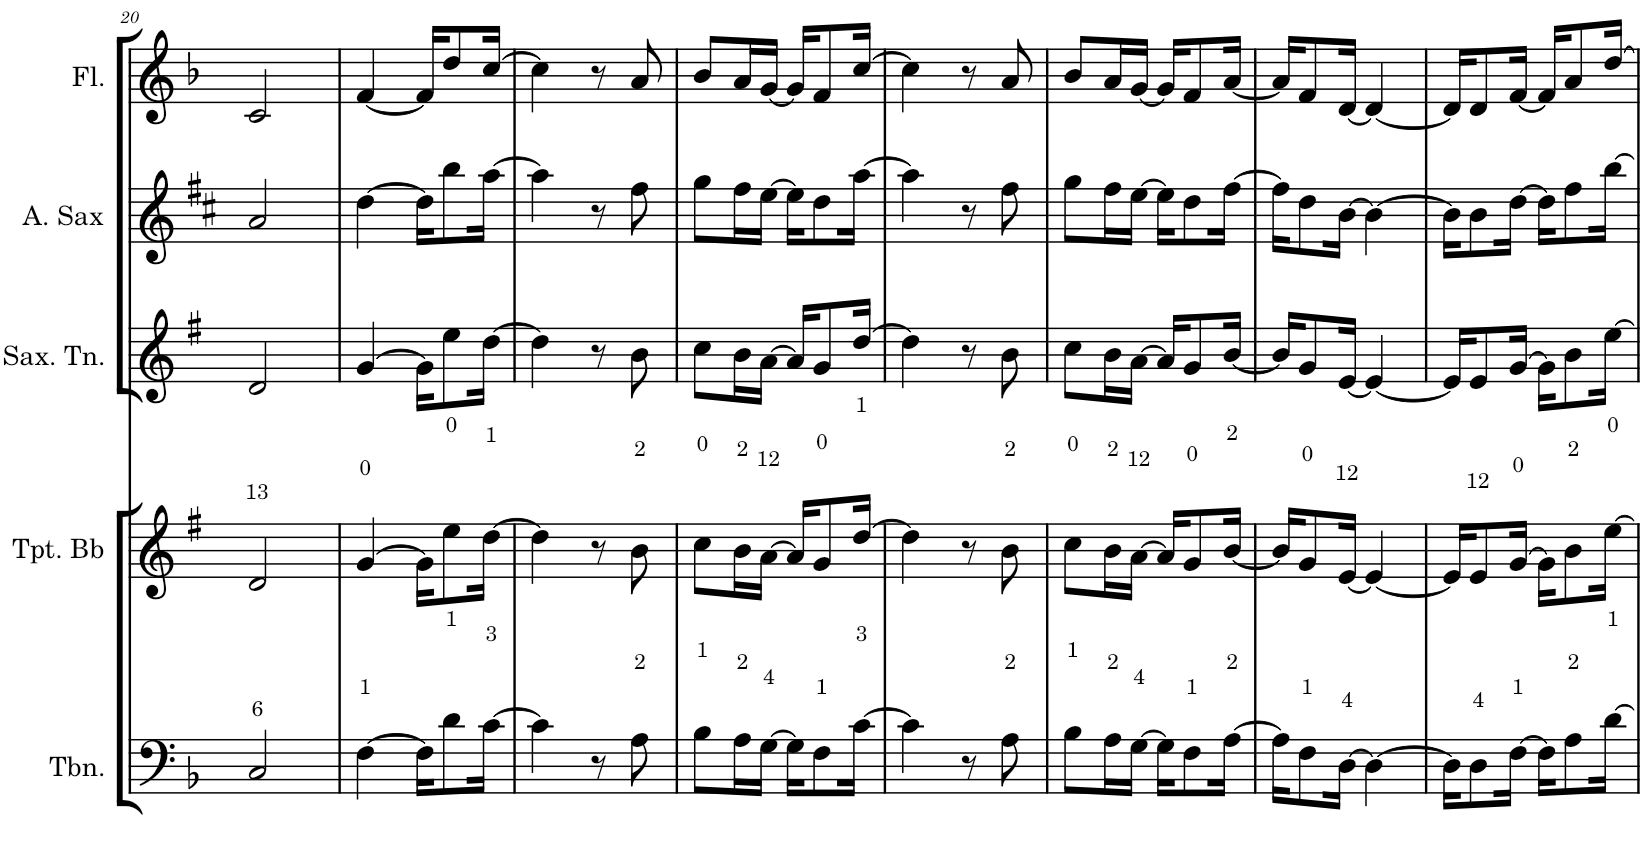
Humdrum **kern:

**kern	**kern	**kern	**kern	**kern
*part5	*part4	*part3	*part2	*part1
*staff5	*staff4	*staff3	*staff2	*staff1
*I"Trombone	*I"Trompete Bb	*I"Saxofone Tenor	*I"Saxofone Alto	*I"Flauta Transversal
*I'Tbn.	*I'Tpt. Bb	*I'Sax. Tn.	*	*I'Fl.
!!LO:PB:g=z
*clefF4	*clefG2	*clefG2	*clefG2	*clefG2
*	*Trd1c2	*Trd8c14	*Trd5c9	*
*k[b-]	*k[f#]	*k[f#]	*k[f#c#]	*k[b-]
*M2/4	*M2/4	*M2/4	*M2/4	*M2/4
=20	=20	=20	=20	=20
2C/	2d/	2d/	2a/	2c/
=21	=21	=21	=21	=21
[4F\	[4g/	[4g/	[4dd\	[4f/
16F\KL]	16g\KL]	16g\KL]	16dd\KL]	16f/KL]
8d\	8ee\	8ee\	8bb\	8dd/
[16c\Jk	[16dd\Jk	[16dd\Jk	[16aa\Jk	[16cc/Jk
=22	=22	=22	=22	=22
4c\]	4dd\]	4dd\]	4aa\]	4cc\]
8r	8r	8r	8r	8r
8A\	8b\	8b\	8ff#\	8a/
=23	=23	=23	=23	=23
8B-\L	8cc\L	8cc\L	8gg\L	8b-/L
16A\L	16b\L	16b\L	16ff#\L	16a/L
[16G\JJ	[16a\JJ	[16a\JJ	[16ee\JJ	[16g/JJ
16G\KL]	16a/KL]	16a/KL]	16ee\KL]	16g/KL]
8F\	8g/	8g/	8dd\	8f/
[16c\Jk	[16dd/Jk	[16dd/Jk	[16aa\Jk	[16cc/Jk
=24	=24	=24	=24	=24
4c\]	4dd\]	4dd\]	4aa\]	4cc\]
8r	8r	8r	8r	8r
8A\	8b\	8b\	8ff#\	8a/
=25	=25	=25	=25	=25
8B-\L	8cc\L	8cc\L	8gg\L	8b-/L
16A\L	16b\L	16b\L	16ff#\L	16a/L
[16G\JJ	[16a\JJ	[16a\JJ	[16ee\JJ	[16g/JJ
16G\KL]	16a/KL]	16a/KL]	16ee\KL]	16g/KL]
8F\	8g/	8g/	8dd\	8f/
[16A\Jk	[16b/Jk	[16b/Jk	[16ff#\Jk	[16a/Jk
=26	=26	=26	=26	=26
16A\KL]	16b/KL]	16b/KL]	16ff#\KL]	16a/KL]
8F\	8g/	8g/	8dd\	8f/
[16D\Jk	[16e/Jk	[16e/Jk	[16b\Jk	[16d/Jk
4D\_	4e/_	4e/_	4b\_	4d/_
=27	=27	=27	=27	=27
16D\KL]	16e/KL]	16e/KL]	16b\KL]	16d/KL]
8D\	8e/	8e/	8b\	8d/
[16F\Jk	[16g/Jk	[16g/Jk	[16dd\Jk	[16f/Jk
16F\KL]	16g\KL]	16g\KL]	16dd\KL]	16f/KL]
8A\	8b\	8b\	8ff#\	8a/
[16d\Jk	[16ee\Jk	[16ee\Jk	[16bb\Jk	[16dd/Jk
=	=	=	=	=
*-	*-	*-	*-	*-
